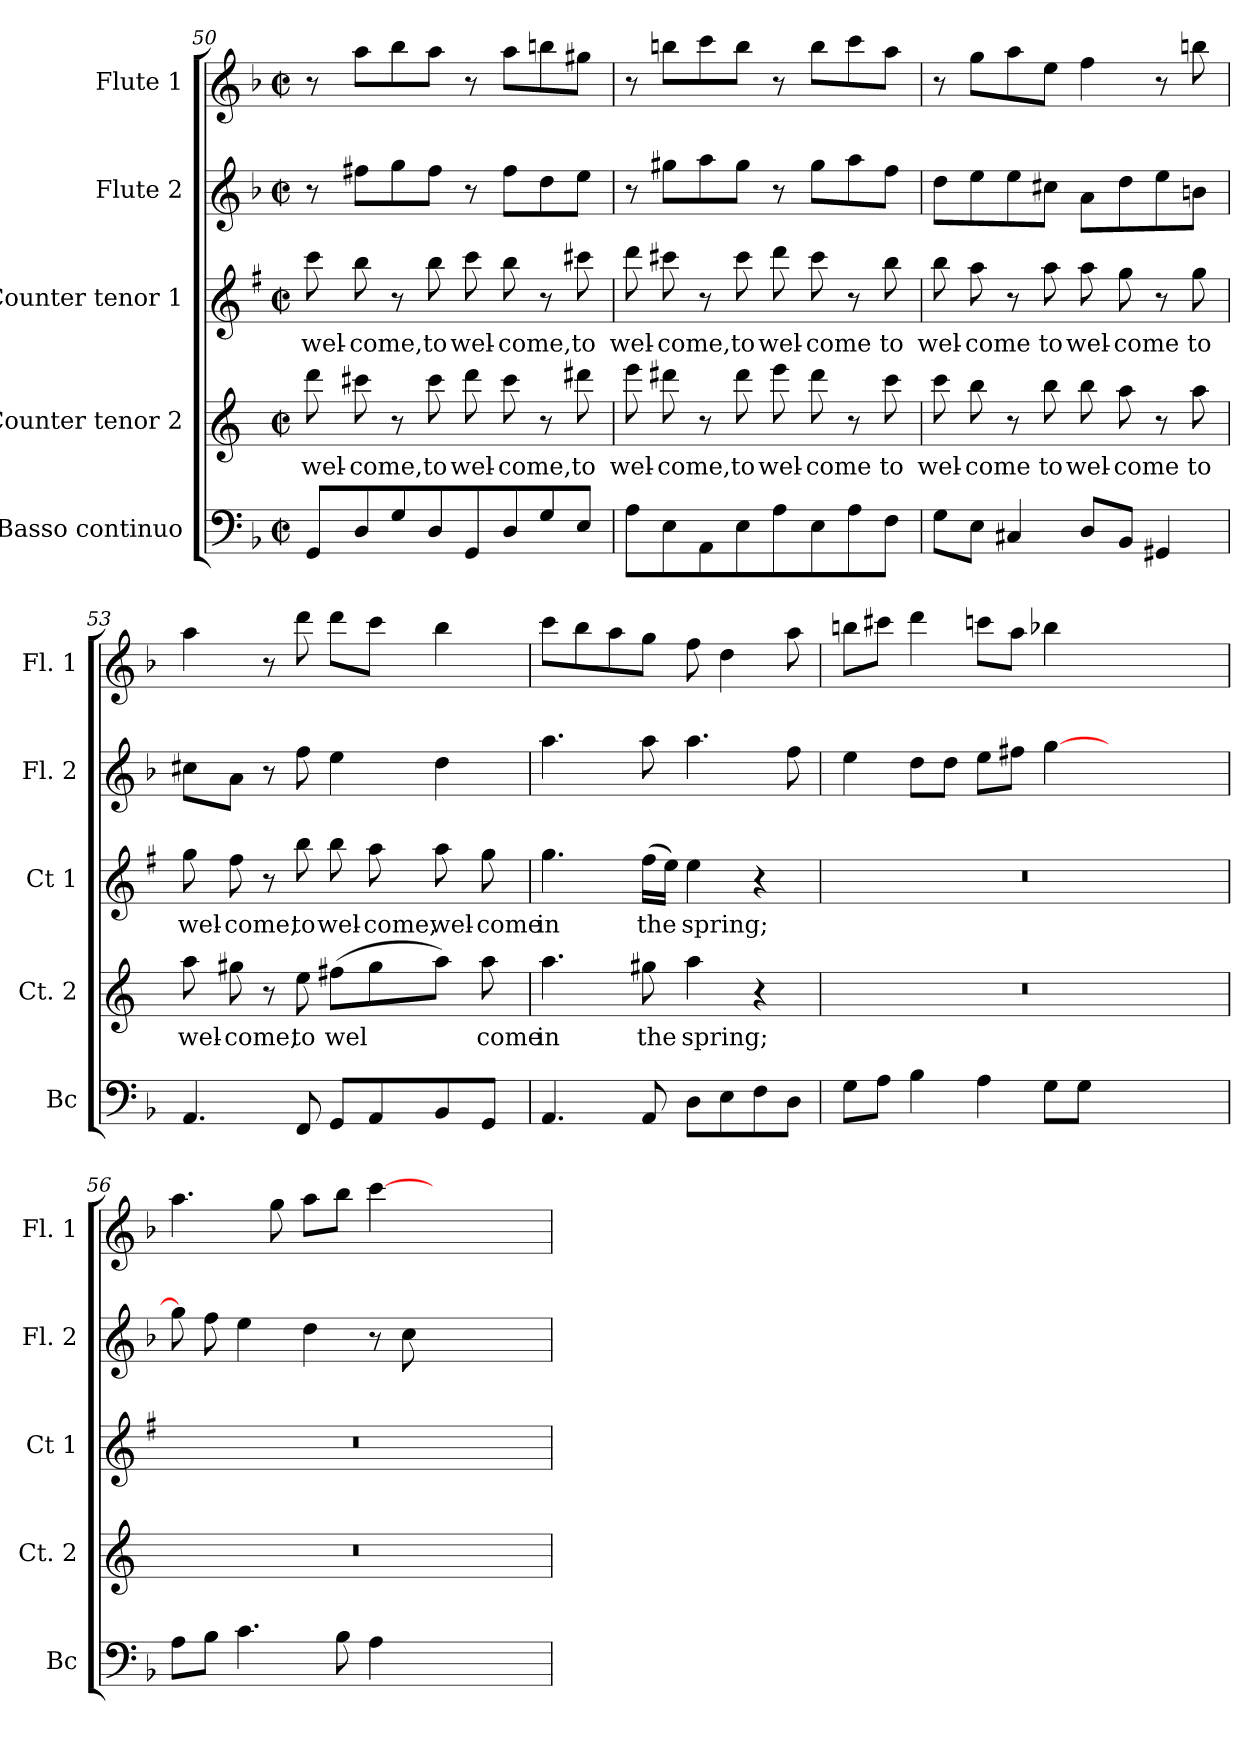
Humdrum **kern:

**kern	**kern	**text	**kern	**text	**kern	**kern
*part5	*part4	*part4	*part3	*part3	*part2	*part1
*staff5	*staff4	*staff4	*staff3	*staff3	*staff2	*staff1
*I"Basso continuo	*I"Counter tenor 2	*	*I"Counter tenor 1	*	*I"Flute 2	*I"Flute 1
*I'Bc	*I'Ct. 2	*	*I'Ct 1	*	*I'Fl. 2	*I'Fl. 1
*clefF4	*clefG2	*	*clefG2	*	*clefG2	*clefG2
*	*ITrd4c7	*	*ITrd1c2	*	*	*
*k[b-]	*k[b-]	*	*k[b-]	*	*k[b-]	*k[b-]
*F:	*F:	*	*F:	*	*F:	*F:
*M4/2	*M4/2	*	*M4/2	*	*M4/2	*M4/2
*met(c|)	*met(c|)	*	*met(c|)	*	*met(c|)	*met(c|)
=50	=50	=50	=50	=50	=50	=50
!	!	!LO:LY:b	!	!LO:LY:b	!	!
8GGL	8gg	wel-	8bb-	wel-	8r	8r
!	!	!LO:LY:b	!	!LO:LY:b	!	!
8D	8ff#X	-come,	8aa	-come,	8ff#XL	8aaL
8G	8r	.	8r	.	8gg	8bb-
!	!	!LO:LY:b	!	!LO:LY:b	!	!
8D	8ff#	to	8aa	to	8ff#J	8aaJ
!	!	!LO:LY:b	!	!LO:LY:b	!	!
8GG	8gg	wel-	8bb-	wel-	8r	8r
!	!	!LO:LY:b	!	!LO:LY:b	!	!
8D	8ff#	-come,	8aa	-come,	8ff#L	8aaL
8G	8r	.	8r	.	8dd	8bbn
!	!	!LO:LY:b	!	!LO:LY:b	!	!
8EJ	8gg#X	to	8bbn	to	8eeJ	8gg#XJ
=51	=51	=51	=51	=51	=51	=51
!	!	!LO:LY:b	!	!LO:LY:b	!	!
8AL	8aa	wel-	8ccc	wel-	8r	8r
!	!	!LO:LY:b	!	!LO:LY:b	!	!
8E	8gg#X	-come,	8bbn	-come,	8gg#XL	8bbnL
8AA	8r	.	8r	.	8aa	8ccc
!	!	!LO:LY:b	!	!LO:LY:b	!	!
8E	8gg#	to	8bb	to	8gg#J	8bbJ
!	!	!LO:LY:b	!	!LO:LY:b	!	!
8A	8aa	wel-	8ccc	wel-	8r	8r
!	!	!LO:LY:b	!	!LO:LY:b	!	!
8E	8gg#	-come	8bb	-come	8gg#L	8bbL
8A	8r	.	8r	.	8aa	8ccc
!	!	!LO:LY:b	!	!LO:LY:b	!	!
8FJ	8ff	to	8aa	to	8ffJ	8aaJ
!!LO:LB:g=z
=52	=52	=52	=52	=52	=52	=52
!	!	!LO:LY:b	!	!LO:LY:b	!	!
8GL	8ff	wel-	8aa	wel-	8ddL	8r
!	!	!LO:LY:b	!	!LO:LY:b	!	!
8EJ	8ee	-come	8gg	-come	8ee	8ggL
4C#X	8r	.	8r	.	8ee	8aa
!	!	!LO:LY:b	!	!LO:LY:b	!	!
.	8ee	to	8gg	to	8cc#XJ	8eeJ
!	!	!LO:LY:b	!	!LO:LY:b	!	!
8DL	8ee	wel-	8gg	wel-	8aL	4ff
!	!	!LO:LY:b	!	!LO:LY:b	!	!
8BB-J	8dd	-come	8ff	-come	8dd	.
4GG#X	8r	.	8r	.	8ee	8r
!	!	!LO:LY:b	!	!LO:LY:b	!	!
.	8dd	to	8ff	to	8bnJ	8bbn
=53	=53	=53	=53	=53	=53	=53
!	!	!LO:LY:b	!	!LO:LY:b	!	!
4.AA	8dd	wel-	8ff	wel-	8cc#XL	4aa
!	!	!LO:LY:b	!	!LO:LY:b	!	!
.	8cc#X	-come,	8ee	-come,	8aJ	.
.	8r	.	8r	.	8r	8r
!	!	!LO:LY:b	!	!LO:LY:b	!	!
8FF	8a	to	8aa	to	8ff	8ddd
!	!	!LO:LY:b	!	!LO:LY:b	!	!
8GGL	(>8bnL	wel	8aa	wel-	4ee	8dddL
!	!	!	!	!LO:LY:b	!	!
8AA	8cc#	.	8gg	-come,	.	8cccJ
!	!	!	!	!LO:LY:b	!	!
8BB-	8ddJ)	.	8gg	wel-	4dd	4bb-
!	!	!LO:LY:b	!	!LO:LY:b	!	!
8GGJ	8dd	come	8ff	-come	.	.
=54	=54	=54	=54	=54	=54	=54
!	!	!LO:LY:b	!	!LO:LY:b	!	!
4.AA	4.dd	in	4.ff	in	4.aa	8cccL
.	.	.	.	.	.	8bb-
.	.	.	.	.	.	8aa
!	!	!LO:LY:b	!	!LO:LY:b	!	!
8AA	8cc#X	the	(>16eeLL	the	8aa	8ggJ
.	.	.	16ddJJ)	.	.	.
!	!	!LO:LY:b	!	!LO:LY:b	!	!
8DL	4dd	spring;	4dd	spring;	4.aa	8ff
8E	.	.	.	.	.	4dd
8F	4r	.	4r	.	.	.
8DJ	.	.	.	.	8ff	8aa
!!LO:LB:g=z
=55	=55	=55	=55	=55	=55	=55
8GL	0r	.	0r	.	4ee	8bbnL
8AJ	.	.	.	.	.	8ccc#XJ
4B-	.	.	.	.	8ddL	4ddd
.	.	.	.	.	8ddJ	.
4A	.	.	.	.	8eeL	8cccnL
.	.	.	.	.	8ff#XJ	8aaJ
8GL	.	.	.	.	[4gg	4bb-X
8GJ	.	.	.	.	.	.
1ryy	.	.	.	.	1ryy	1ryy
=56	=56	=56	=56	=56	=56	=56
8AL	0r	.	0r	.	8gg]	4.aa
8B-J	.	.	.	.	8ff	.
4.c	.	.	.	.	4ee	.
.	.	.	.	.	.	8gg
.	.	.	.	.	4dd	8aaL
8B-	.	.	.	.	.	8bb-J
4A	.	.	.	.	8r	[4ccc
.	.	.	.	.	8cc	.
1ryy	.	.	.	.	1ryy	1ryy
=	=	=	=	=	=	=
*-	*-	*-	*-	*-	*-	*-
